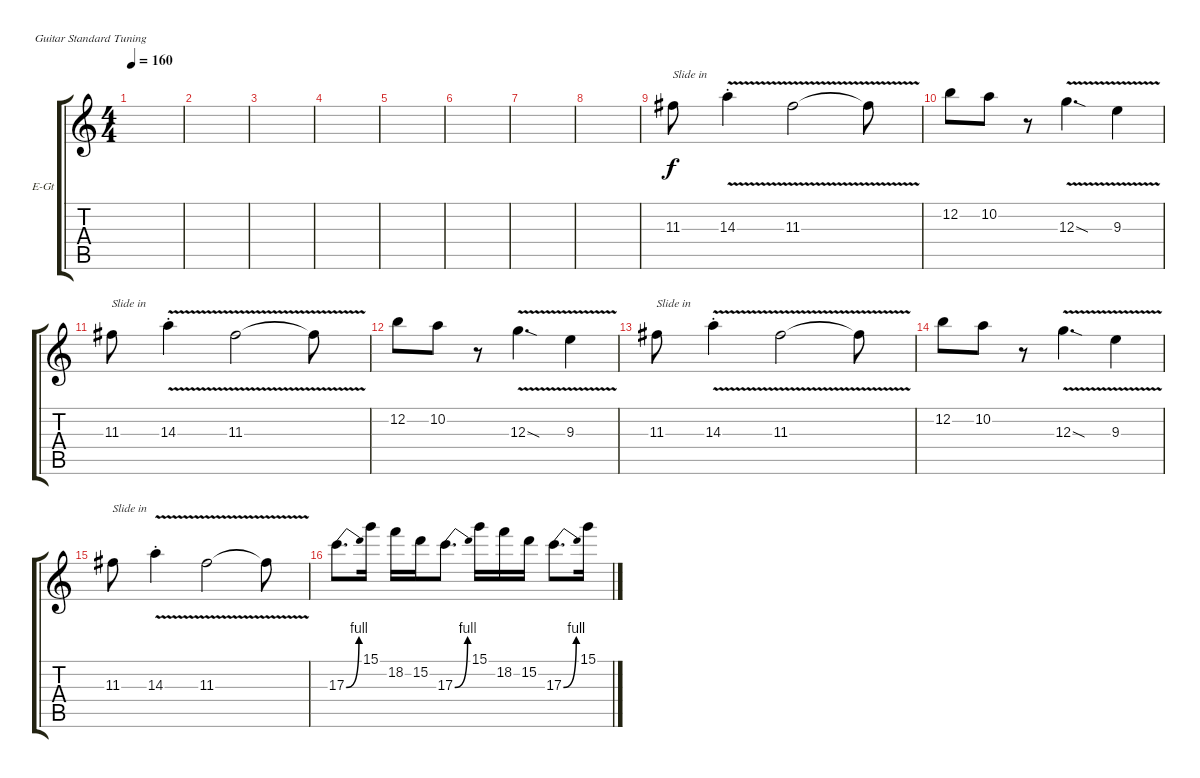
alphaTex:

\bracketExtendMode groupsimilarinstruments
\firstSystemTrackNameOrientation horizontal
\otherSystemsTrackNameOrientation horizontal
\track ("Spur 2" "E-Gt") {instrument overdrivenguitar}
\staff {score tabs}
\tuning (E4 B3 G3 D3 A2 E2)
\ts (4 4)
\tempo 160
\clef g2
\ks c
|
|
|
|
|
|
|
|
11.3.8{txt "Slide in"} 14.3{v st}.4 11.3{v}.2 11.3{v t}.8 |
12.2.8 10.2.8 r.8 12.3{v sod}.4{d} 9.3{v}.4 |
11.3.8{txt "Slide in"} 14.3{v st}.4 11.3{v}.2 11.3{v t}.8 |
12.2.8 10.2.8 r.8 12.3{v sod}.4{d} 9.3{v}.4 |
11.3.8{txt "Slide in"} 14.3{v st}.4 11.3{v}.2 11.3{v t}.8 |
12.2.8 10.2.8 r.8 12.3{v sod}.4{d} 9.3{v}.4 |
11.3.8{txt "Slide in"} 14.3{v st}.4 11.3{v}.2 11.3{v t}.8 |
17.3{be (bend 0 0 60 4)}.8{d} 15.1.16 18.2.16 15.2.16 17.3{be (bend 0 0 60 4)}.8{d} 15.1.16 18.2.16 15.2.16 17.3{be (bend 0 0 60 4)}.8{d} 15.1.16
